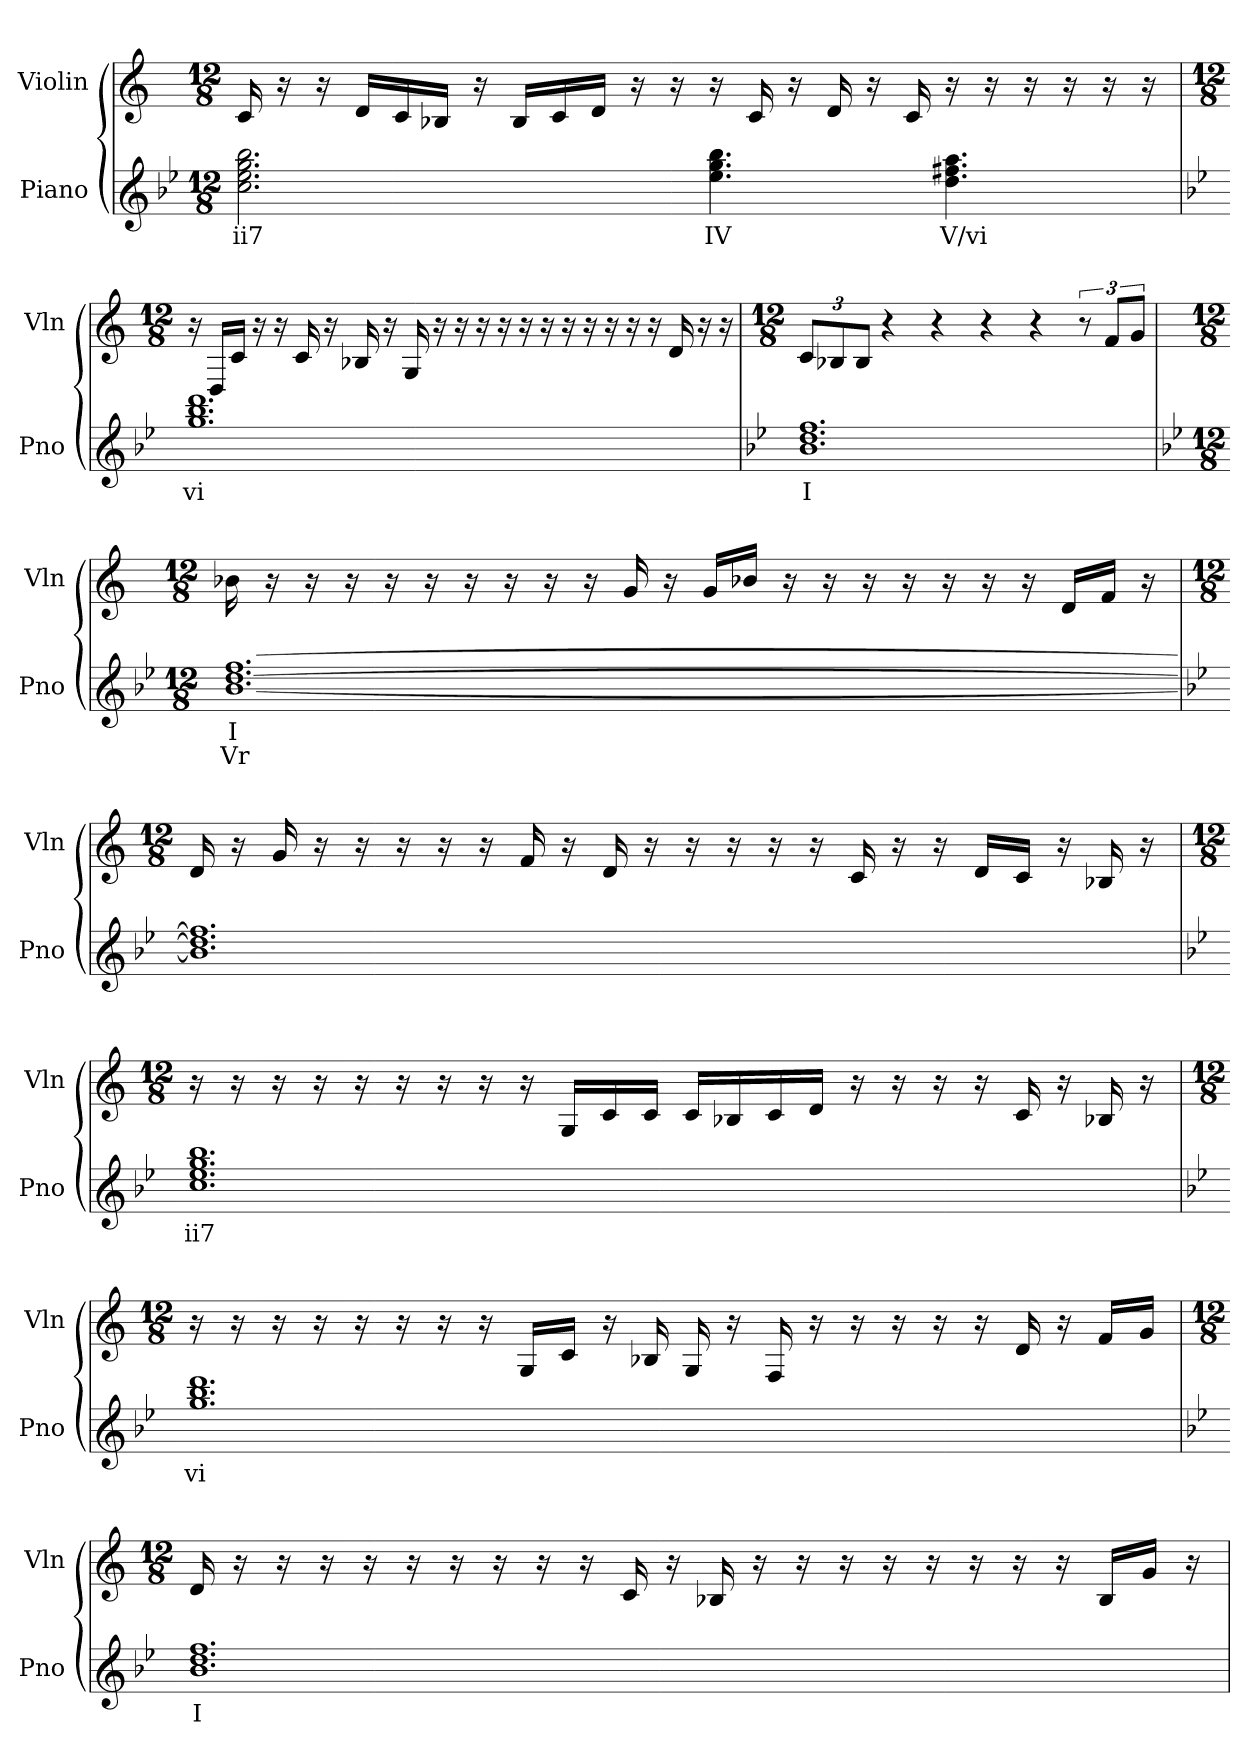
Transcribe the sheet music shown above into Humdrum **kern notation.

**kern	**text	**text	**kern
*part2	*part2	*part2	*part1
*staff2	*staff2	*staff2	*staff1
*I"Piano	*	*	*I"Violin
*I'Pno	*	*	*I'Vln
*k[b-e-]	*	*	*
*B-:	*	*	*
*M12/8	*	*	*M12/8
=	=	=	=
2.cc 2.ee- 2.gg 2.bb-	ii7	.	16c
.	.	.	16r
.	.	.	16r
.	.	.	16dLL
.	.	.	16c
.	.	.	16B-XJJ
.	.	.	16r
.	.	.	16B-LL
.	.	.	16c
.	.	.	16dJJ
.	.	.	16r
.	.	.	16r
4.ee- 4.gg 4.bb-	IV	.	16r
.	.	.	16c
.	.	.	16r
.	.	.	16d
.	.	.	16r
.	.	.	16c
4.dd 4.ff#X 4.aa	V/vi	.	16r
.	.	.	16r
.	.	.	16r
.	.	.	16r
.	.	.	16r
.	.	.	16r
=	=	=	=
*k[b-e-]	*	*	*
*B-:	*	*	*
*	*	*	*M12/8
1.gg 1.bb- 1.ddd	vi	.	16r
.	.	.	16DLL
.	.	.	16cJJ
.	.	.	16r
.	.	.	16r
.	.	.	16c
.	.	.	16r
.	.	.	16B-X
.	.	.	16r
.	.	.	16G
.	.	.	16r
.	.	.	16r
.	.	.	16r
.	.	.	16r
.	.	.	16r
.	.	.	16r
.	.	.	16r
.	.	.	16r
.	.	.	16r
.	.	.	16r
.	.	.	16r
.	.	.	16d
.	.	.	16r
.	.	.	16r
=	=	=	=
*k[b-e-]	*	*	*
*B-:	*	*	*
*	*	*	*M12/8
1.b- 1.dd 1.ff	I	.	12cL
.	.	.	12B-X
.	.	.	12B-J
.	.	.	4r
.	.	.	4r
.	.	.	4r
.	.	.	4r
.	.	.	12r
.	.	.	12fL
.	.	.	12gJ
=	=	=	=
*k[b-e-]	*	*	*
*B-:	*	*	*
*M12/8	*	*	*M12/8
[1.b- [1.dd [1.ff	I	Vr	16b-X
.	.	.	16r
.	.	.	16r
.	.	.	16r
.	.	.	16r
.	.	.	16r
.	.	.	16r
.	.	.	16r
.	.	.	16r
.	.	.	16r
.	.	.	16g
.	.	.	16r
.	.	.	16gLL
.	.	.	16b-XJJ
.	.	.	16r
.	.	.	16r
.	.	.	16r
.	.	.	16r
.	.	.	16r
.	.	.	16r
.	.	.	16r
.	.	.	16dLL
.	.	.	16fJJ
.	.	.	16r
=	=	=	=
*k[b-e-]	*	*	*
*B-:	*	*	*
*	*	*	*M12/8
1.b-] 1.dd] 1.ff]	.	.	16d
.	.	.	16r
.	.	.	16g
.	.	.	16r
.	.	.	16r
.	.	.	16r
.	.	.	16r
.	.	.	16r
.	.	.	16f
.	.	.	16r
.	.	.	16d
.	.	.	16r
.	.	.	16r
.	.	.	16r
.	.	.	16r
.	.	.	16r
.	.	.	16c
.	.	.	16r
.	.	.	16r
.	.	.	16dLL
.	.	.	16cJJ
.	.	.	16r
.	.	.	16B-X
.	.	.	16r
=	=	=	=
*k[b-e-]	*	*	*
*B-:	*	*	*
*	*	*	*M12/8
1.cc 1.ee- 1.gg 1.bb-	ii7	.	16r
.	.	.	16r
.	.	.	16r
.	.	.	16r
.	.	.	16r
.	.	.	16r
.	.	.	16r
.	.	.	16r
.	.	.	16r
.	.	.	16GLL
.	.	.	16c
.	.	.	16cJJ
.	.	.	16cLL
.	.	.	16B-X
.	.	.	16c
.	.	.	16dJJ
.	.	.	16r
.	.	.	16r
.	.	.	16r
.	.	.	16r
.	.	.	16c
.	.	.	16r
.	.	.	16B-X
.	.	.	16r
=	=	=	=
*k[b-e-]	*	*	*
*B-:	*	*	*
*	*	*	*M12/8
1.gg 1.bb- 1.ddd	vi	.	16r
.	.	.	16r
.	.	.	16r
.	.	.	16r
.	.	.	16r
.	.	.	16r
.	.	.	16r
.	.	.	16r
.	.	.	16GLL
.	.	.	16cJJ
.	.	.	16r
.	.	.	16B-X
.	.	.	16G
.	.	.	16r
.	.	.	16F
.	.	.	16r
.	.	.	16r
.	.	.	16r
.	.	.	16r
.	.	.	16r
.	.	.	16d
.	.	.	16r
.	.	.	16fLL
.	.	.	16gJJ
=	=	=	=
*k[b-e-]	*	*	*
*B-:	*	*	*
*	*	*	*M12/8
1.b- 1.dd 1.ff	I	.	16d
.	.	.	16r
.	.	.	16r
.	.	.	16r
.	.	.	16r
.	.	.	16r
.	.	.	16r
.	.	.	16r
.	.	.	16r
.	.	.	16r
.	.	.	16c
.	.	.	16r
.	.	.	16B-X
.	.	.	16r
.	.	.	16r
.	.	.	16r
.	.	.	16r
.	.	.	16r
.	.	.	16r
.	.	.	16r
.	.	.	16r
.	.	.	16B-LL
.	.	.	16gJJ
.	.	.	16r
=	=	=	=
*-	*-	*-	*-
